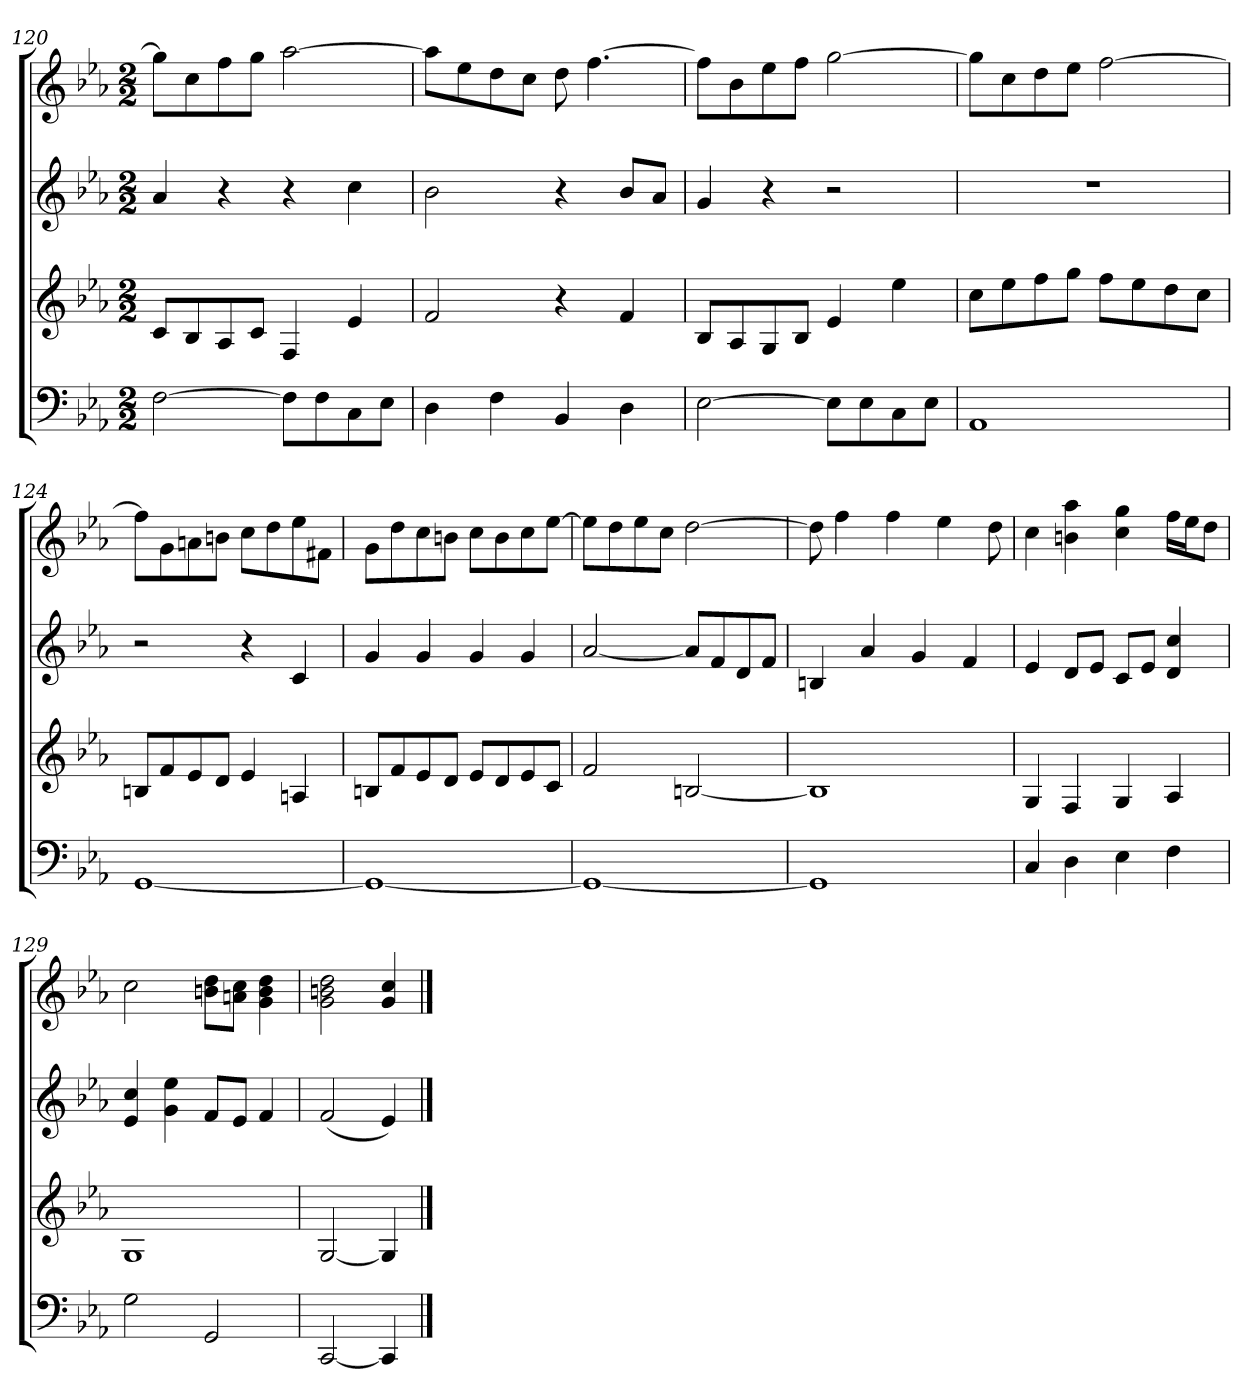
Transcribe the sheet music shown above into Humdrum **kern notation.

**kern	**kern	**kern	**kern
*part4	*part3	*part2	*part1
*staff4	*staff3	*staff2	*staff1
*k[b-e-a-]	*k[b-e-a-]	*k[b-e-a-]	*k[b-e-a-]
*M2/2	*M2/2	*M2/2	*M2/2
=120	=120	=120	=120
[2F	8cL	4a-	8ggL]
.	8B-	.	8cc
.	8A-	4r	8ff
.	8cJ	.	8ggJ
8FL]	4F	4r	[2aa-
8F	.	.	.
8C	4e-	4cc	.
8E-J	.	.	.
=121	=121	=121	=121
4D	2f	2b-	8aa-L]
.	.	.	8ee-
4F	.	.	8dd
.	.	.	8ccJ
4BB-	4r	4r	8dd
.	.	.	[4.ff
4D	4f	8b-L	.
.	.	8a-J	.
=122	=122	=122	=122
[2E-	8B-L	4g	8ffL]
.	8A-	.	8b-
.	8G	4r	8ee-
.	8B-J	.	8ffJ
8E-L]	4e-	2r	[2gg
8E-	.	.	.
8C	4ee-	.	.
8E-J	.	.	.
=123	=123	=123	=123
1AA-	8ccL	1r	8ggL]
.	8ee-	.	8cc
.	8ff	.	8dd
.	8ggJ	.	8ee-J
.	8ffL	.	[2ff
.	8ee-	.	.
.	8dd	.	.
.	8ccJ	.	.
=124	=124	=124	=124
[1GG	8BnL	2r	8ffL]
.	8f	.	8g
.	8e-	.	8an
.	8dJ	.	8bnJ
.	4e-	4r	8ccL
.	.	.	8dd
.	4An	4c	8ee-
.	.	.	8f#XJ
=125	=125	=125	=125
1GG_	8BnL	4g	8gL
.	8f	.	8dd
.	8e-	4g	8cc
.	8dJ	.	8bnJ
.	8e-L	4g	8ccL
.	8d	.	8b
.	8e-	4g	8cc
.	8cJ	.	[8ee-J
=126	=126	=126	=126
1GG_	2f	[2a-	8ee-L]
.	.	.	8dd
.	.	.	8ee-
.	.	.	8ccJ
.	[2Bn	8a-L]	[2dd
.	.	8f	.
.	.	8d	.
.	.	8fJ	.
=127	=127	=127	=127
1GG]	1B]	4Bn	8dd]
.	.	.	4ff
.	.	4a-	.
.	.	.	4ff
.	.	4g	.
.	.	.	4ee-
.	.	4f	.
.	.	.	8dd
=128	=128	=128	=128
4C	4G	4e-	4cc
4D	4F	8dL	4bn 4aa-
.	.	8e-J	.
4E-	4G	8cL	4cc 4gg
.	.	8e-J	.
4F	4A-	4d 4cc	16ffLL
.	.	.	16ee-J
.	.	.	8ddJ
=129	=129	=129	=129
2G	1G	4e- 4cc	2cc
.	.	4g 4ee-	.
2GG	.	8fL	8bn 8ddL
.	.	8e-J	8an 8ccJ
.	.	4f	4g 4b 4dd
=130	=130	=130	=130
[2CC	[2G	(2f	2g 2bn 2dd
4CC]	4G]	4e-)	4g 4cc
==	==	==	==
*-	*-	*-	*-
